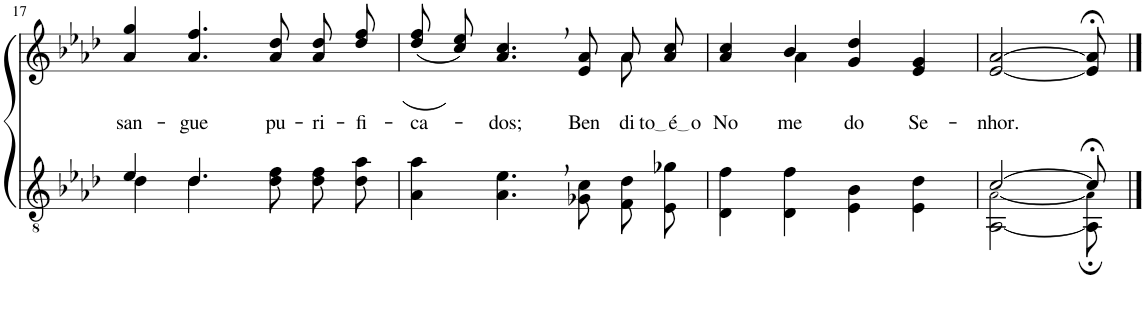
**kern	**kern	**text
*part2	*part1	*part1
*staff2	*staff1	*staff1
*I"Parte III e IV	*I"Parte I e II	*
!!LO:PB:g=z
*clefGv2	*clefG2	*
*Trd3c5	*Trd3c5	*
*k[b-e-a-d-]	*k[b-e-a-d-]	*
*M4/4	*M4/4	*
=17	=17	=17
*^	*	*
!	!	!	!LO:LY:b
4d-\	4e-/	4a-/ 4gg/	san-
!	!	!	!LO:LY:b
4.d-\	4.d-/	4.a-/ 4.ff/	-gue
!	!	!	!LO:LY:b
8d-\ 8f\	4.ryy	8a-/ 8dd-/	pu-
!	!	!	!LO:LY:b
8d-\ 8f\L	.	8a-\ 8dd-\L	-ri-
!	!	!	!LO:LY:b
8d-\ 8a-\J	.	8dd-\ 8ff\J	-fi-
*v	*v	*	*
=18	=18	=18
!	!	!LO:LY:b
*	*^	*
4A-\ 4a-\	((8dd-\ 8ff\L	2.ryy	-ca-
.	8cc\ 8ee-\J))	.	.
!	!	!	!LO:LY:b
4.A-\, 4.e-\,	4.a-/, 4.cc/,	.	-dos;
!	!	!	!LO:LY:b
8G-X\ 8c\	8e-/ 8a-/	.	Ben-
!	!	!	!LO:LY:b
8F\ 8d-\L	8a-\L	8a-\	-di-
!	!	!	!LO:LY:b
8E-\ 8g-X\J	8a-\ 8cc\J	8ryy	to é o
=19	=19	=19	=19
!	!	!	!LO:LY:b
4D-\ 4f\	4a-/ 4cc/	4ryy	No-
!	!	!	!LO:LY:b
4D-\ 4f\	4b-/	4a-\	-me
!	!	!	!LO:LY:b
4E-\ 4B-\	4g/ 4dd-/	2ryy	do
!	!	!	!LO:LY:b
4E-\ 4d-\	4e-/ 4g/	.	Se-
*	*v	*v	*
=20	=20	=20
*^	*	*
!	!	!	!LO:LY:b
[2c/	[2AA-\ [2A-!\	[2e-/ [2a-/	-nhor.
8c;</]	8AA-\]; 8A-!\];	8e-/];< 8a-/];<	.
*v	*v	*	*
==	==	==
*-	*-	*-
